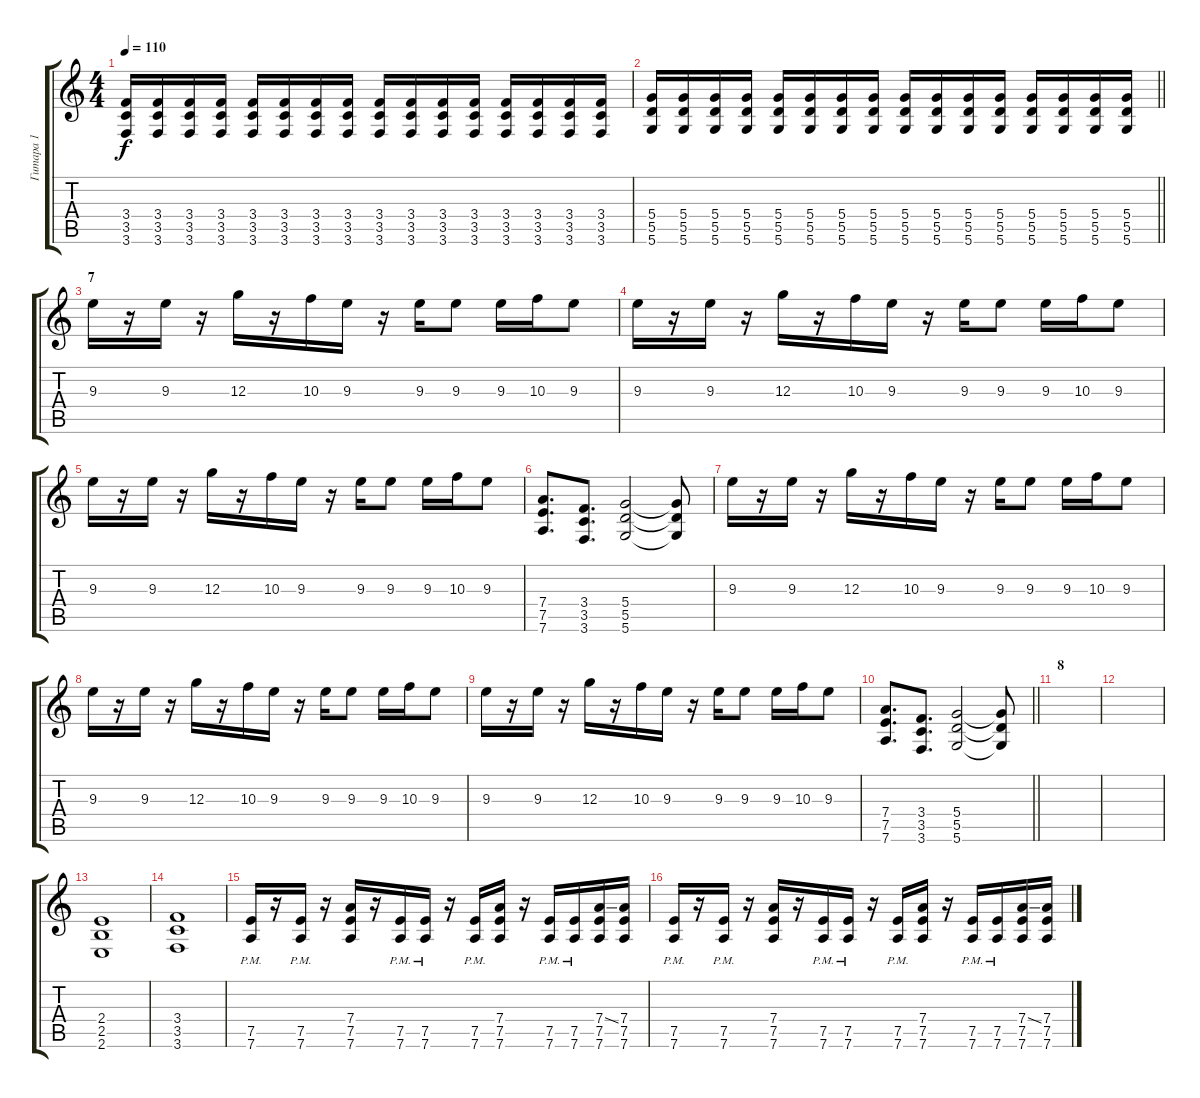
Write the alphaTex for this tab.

\track ("Гитара 1" "Гитара 1") {instrument distortionguitar}
\staff {score tabs}
\tuning (E4 B3 G3 D3 A2 D2) {hide}
\ts (4 4)
\tempo 110
\clef g2
\ks c
(3.4 3.5 3.6).16{dy f} (3.4 3.5 3.6).16 (3.4 3.5 3.6).16 (3.4 3.5 3.6).16 (3.4 3.5 3.6).16 (3.4 3.5 3.6).16 (3.4 3.5 3.6).16 (3.4 3.5 3.6).16 (3.4 3.5 3.6).16 (3.4 3.5 3.6).16 (3.4 3.5 3.6).16 (3.4 3.5 3.6).16 (3.4 3.5 3.6).16 (3.4 3.5 3.6).16 (3.4 3.5 3.6).16 (3.4 3.5 3.6).16 |
\barLineRight lightlight
(5.4 5.5 5.6).16 (5.4 5.5 5.6).16 (5.4 5.5 5.6).16 (5.4 5.5 5.6).16 (5.4 5.5 5.6).16 (5.4 5.5 5.6).16 (5.4 5.5 5.6).16 (5.4 5.5 5.6).16 (5.4 5.5 5.6).16 (5.4 5.5 5.6).16 (5.4 5.5 5.6).16 (5.4 5.5 5.6).16 (5.4 5.5 5.6).16 (5.4 5.5 5.6).16 (5.4 5.5 5.6).16 (5.4 5.5 5.6).16 |
\section ("" "7")
9.3.16{volume 9 instrument electricguitarjazz} r.16 9.3.16 r.16 12.3.16 r.16 10.3.16 9.3.16 r.16 9.3.16 9.3.8 9.3.16 10.3.16 9.3.8 |
9.3.16 r.16 9.3.16 r.16 12.3.16 r.16 10.3.16 9.3.16 r.16 9.3.16 9.3.8 9.3.16 10.3.16 9.3.8 |
9.3.16 r.16 9.3.16 r.16 12.3.16 r.16 10.3.16 9.3.16 r.16 9.3.16 9.3.8 9.3.16 10.3.16 9.3.8 |
(7.4 7.5 7.6).8{d volume 15 instrument distortionguitar} (3.4 3.5 3.6).8{d} (5.4 5.5 5.6).2 (5.4{t} 5.5{t} 5.6{t}).8 |
9.3.16{volume 9 instrument electricguitarjazz} r.16 9.3.16 r.16 12.3.16 r.16 10.3.16 9.3.16 r.16 9.3.16 9.3.8 9.3.16 10.3.16 9.3.8 |
9.3.16 r.16 9.3.16 r.16 12.3.16 r.16 10.3.16 9.3.16 r.16 9.3.16 9.3.8 9.3.16 10.3.16 9.3.8 |
9.3.16 r.16 9.3.16 r.16 12.3.16 r.16 10.3.16 9.3.16 r.16 9.3.16 9.3.8 9.3.16 10.3.16 9.3.8 |
\barLineRight lightlight
(7.4 7.5 7.6).8{d volume 15 instrument distortionguitar} (3.4 3.5 3.6).8{d} (5.4 5.5 5.6).2 (5.4{t} 5.5{t} 5.6{t}).8 |
\section ("" "8")
|
|
(2.4 2.5 2.6).1 |
(3.4 3.5 3.6).1 |
(7.5{pm} 7.6{pm}).16 r.16 (7.5{pm} 7.6{pm}).16 r.16 (7.4 7.5 7.6).16 r.16 (7.5{pm} 7.6{pm}).16 (7.5{pm} 7.6{pm}).16 r.16 (7.5{pm} 7.6{pm}).16 (7.4 7.5 7.6).16 r.16 (7.5{pm} 7.6{pm}).16 (7.5{pm} 7.6{pm}).16 (7.4{ss} 7.5 7.6).16 (7.4 7.5 7.6).16 |
(7.5{pm} 7.6{pm}).16 r.16 (7.5{pm} 7.6{pm}).16 r.16 (7.4 7.5 7.6).16 r.16 (7.5{pm} 7.6{pm}).16 (7.5{pm} 7.6{pm}).16 r.16 (7.5{pm} 7.6{pm}).16 (7.4 7.5 7.6).16 r.16 (7.5{pm} 7.6{pm}).16 (7.5{pm} 7.6{pm}).16 (7.4{ss} 7.5 7.6).16 (7.4 7.5 7.6).16
